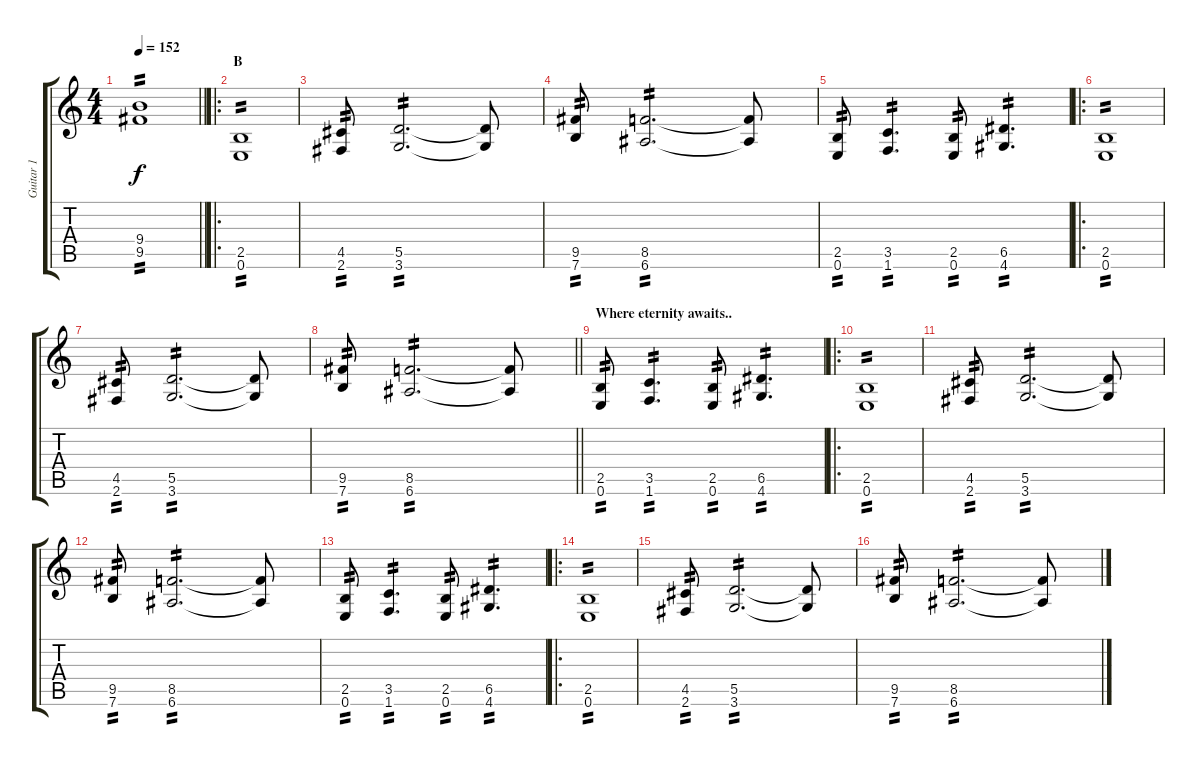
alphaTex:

\track ("Guitar 1" "Guitar 1") {instrument overdrivenguitar}
\staff {score tabs}
\tuning (E4 B3 G3 D3 A2 E2) {hide}
\ts (4 4)
\tempo 152
\clef g2
\barLineRight lightlight
\ks c
(9.4 9.5).1{tp 2 dy f} |
\ro
\section ("" "B")
(2.5 0.6).1{tp 2} |
(4.5 2.6).8{tp 2} (5.5 3.6).2{d tp 2} (5.5{t} 3.6{t}).8 |
(9.5 7.6).8{tp 2} (8.5 6.6).2{d tp 2} (8.5{t} 6.6{t}).8 |
(2.5 0.6).8{tp 2} (3.5 1.6).4{d tp 2} (2.5 0.6).8{tp 2} (6.5 4.6).4{d tp 2} |
\ro
(2.5 0.6).1{tp 2} |
(4.5 2.6).8{tp 2} (5.5 3.6).2{d tp 2} (5.5{t} 3.6{t}).8 |
\barLineRight lightlight
(9.5 7.6).8{tp 2} (8.5 6.6).2{d tp 2} (8.5{t} 6.6{t}).8 |
\section ("" "Where eternity awaits..")
(2.5 0.6).8{tp 2} (3.5 1.6).4{d tp 2} (2.5 0.6).8{tp 2} (6.5 4.6).4{d tp 2} |
\ro
(2.5 0.6).1{tp 2} |
(4.5 2.6).8{tp 2} (5.5 3.6).2{d tp 2} (5.5{t} 3.6{t}).8 |
(9.5 7.6).8{tp 2} (8.5 6.6).2{d tp 2} (8.5{t} 6.6{t}).8 |
(2.5 0.6).8{tp 2} (3.5 1.6).4{d tp 2} (2.5 0.6).8{tp 2} (6.5 4.6).4{d tp 2} |
\ro
(2.5 0.6).1{tp 2} |
(4.5 2.6).8{tp 2} (5.5 3.6).2{d tp 2} (5.5{t} 3.6{t}).8 |
(9.5 7.6).8{tp 2} (8.5 6.6).2{d tp 2} (8.5{t} 6.6{t}).8
